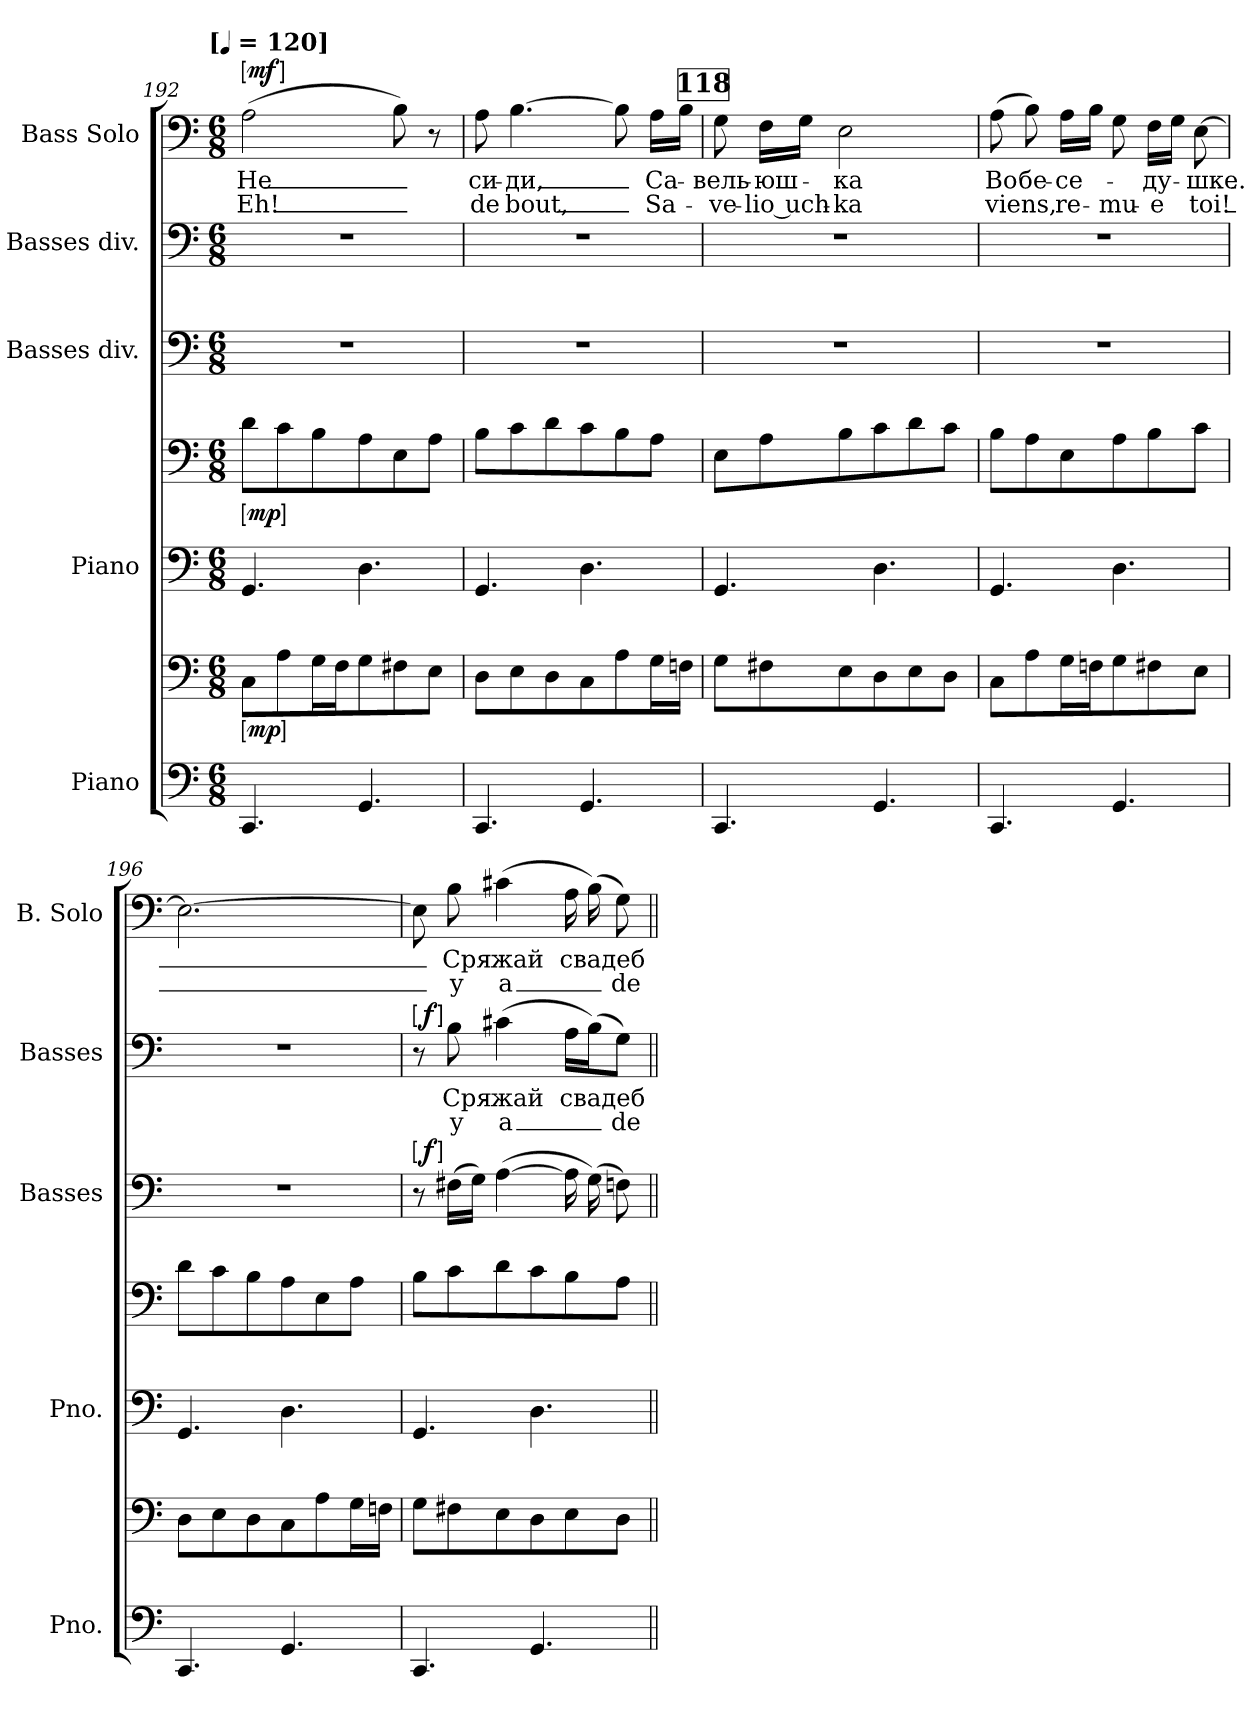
**kern	**kern	**dynam	**kern	**kern	**dynam	**kern	**dynam	**kern	**text	**text	**dynam	**kern	**text	**text	**dynam
*part5	*part5	*part5	*part4	*part4	*part4	*part3	*part3	*part2	*part2	*part2	*part2	*part1	*part1	*part1	*part1
*staff7	*staff6	*staff6/7	*staff5	*staff4	*staff4/5	*staff3	*staff3	*staff2	*staff2	*staff2	*staff2	*staff1	*staff1	*staff1	*staff1
*I"Piano	*	*	*I"Piano	*	*	*I"Basses div.	*	*I"Basses div.	*	*	*	*I"Bass Solo	*	*	*
*I'Pno.	*	*	*I'Pno.	*	*	*I'Basses	*	*I'Basses	*	*	*	*I'B. Solo	*	*	*
*clefF4	*clefF4	*	*clefF4	*clefF4	*	*clefF4	*	*clefF4	*	*	*	*clefF4	*	*	*
*k[]	*k[]	*	*k[]	*k[]	*	*k[]	*	*k[]	*	*	*	*k[]	*	*	*
*C:	*C:	*	*C:	*C:	*	*C:	*	*C:	*	*	*	*C:	*	*	*
!!LO:TX:omd:t=[[quarter] = 120]
*M6/8	*M6/8	*	*M6/8	*M6/8	*	*M6/8	*	*M6/8	*	*	*	*M6/8	*	*	*
*MM120	*MM120	*	*MM120	*MM120	*	*MM120	*	*MM120	*	*	*	*MM120	*	*	*
=192	=192	=192	=192	=192	=192	=192	=192	=192	=192	=192	=192	=192	=192	=192	=192
!	!	!LO:DY:ed=brack	!	!	!LO:DY:ed=brack	!	!	!	!	!	!	!	!	!LO:LY:i	!LO:DY:a:ed=brack
4.CC	8CL	mp	4.GG	8dL	mp	4%3r	.	4%3r	.	.	.	(2A	Не_	Eh!_	mf
.	8A	.	.	8c	.	.	.	.	.	.	.	.	.	.	.
.	16GL	.	.	8B	.	.	.	.	.	.	.	.	.	.	.
.	16FJ	.	.	.	.	.	.	.	.	.	.	.	.	.	.
4.GG	8G	.	4.D	8A	.	.	.	.	.	.	.	.	.	.	.
.	8F#X	.	.	8E	.	.	.	.	.	.	.	8B)	.	.	.
.	8EJ	.	.	8AJ	.	.	.	.	.	.	.	8r	.	.	.
=193	=193	=193	=193	=193	=193	=193	=193	=193	=193	=193	=193	=193	=193	=193	=193
!	!	!	!	!	!	!	!	!	!	!	!	!	!	!LO:LY:i	!
4.CC	8DL	.	4.GG	8BL	.	4%3r	.	4%3r	.	.	.	8A	си-	de	.
!	!	!	!	!	!	!	!	!	!	!	!	!	!	!LO:LY:i	!
.	8E	.	.	8c	.	.	.	.	.	.	.	[4.B	-ди,_	bout,_	.
.	8D	.	.	8d	.	.	.	.	.	.	.	.	.	.	.
4.GG	8C	.	4.D	8c	.	.	.	.	.	.	.	.	.	.	.
.	8A	.	.	8B	.	.	.	.	.	.	.	8B]	.	.	.
!	!	!	!	!	!	!	!	!	!	!	!	!	!	!LO:LY:i	!
.	16GL	.	.	8AJ	.	.	.	.	.	.	.	16ALL	Са-	Sa-	.
.	16FniJJ	.	.	.	.	.	.	.	.	.	.	16BJJ	.	.	.
!!LO:REH:place=s1:t=118
=194	=194	=194	=194	=194	=194	=194	=194	=194	=194	=194	=194	=194	=194	=194	=194
!	!	!	!	!	!	!	!	!	!	!	!	!	!	!LO:LY:i	!
4.CC	8GL	.	4.GG	8EL	.	4%3r	.	4%3r	.	.	.	8G	-вель-	-ve-	.
!	!	!	!	!	!	!	!	!	!	!	!	!	!	!LO:LY:i	!
.	8F#X	.	.	8A	.	.	.	.	.	.	.	16FLL	-юш-	-lio uch-	.
.	.	.	.	.	.	.	.	.	.	.	.	16GJJ	.	.	.
!	!	!	!	!	!	!	!	!	!	!	!	!	!	!LO:LY:i	!
.	8E	.	.	8B	.	.	.	.	.	.	.	2E	-ка	-ka	.
4.GG	8D	.	4.D	8c	.	.	.	.	.	.	.	.	.	.	.
.	8E	.	.	8d	.	.	.	.	.	.	.	.	.	.	.
.	8DJ	.	.	8cJ	.	.	.	.	.	.	.	.	.	.	.
=195	=195	=195	=195	=195	=195	=195	=195	=195	=195	=195	=195	=195	=195	=195	=195
!	!	!	!	!	!	!	!	!	!	!	!	!	!	!LO:LY:i	!
4.CC	8CL	.	4.GG	8BL	.	4%3r	.	4%3r	.	.	.	(8A	Во	viens,	.
.	8A	.	.	8A	.	.	.	.	.	.	.	8B)	бе-	.	.
!	!	!	!	!	!	!	!	!	!	!	!	!	!	!LO:LY:i	!
.	16GL	.	.	8E	.	.	.	.	.	.	.	16ALL	-сe-	re-	.
.	16FniJ	.	.	.	.	.	.	.	.	.	.	16BJJ	.	.	.
!	!	!	!	!	!	!	!	!	!	!	!	!	!	!LO:LY:i	!
4.GG	8G	.	4.D	8A	.	.	.	.	.	.	.	8G	.	-mu-	.
!	!	!	!	!	!	!	!	!	!	!	!	!	!	!LO:LY:i	!
.	8F#X	.	.	8B	.	.	.	.	.	.	.	16FLL	-ду-	-e	.
.	.	.	.	.	.	.	.	.	.	.	.	16GJJ	.	.	.
!	!	!	!	!	!	!	!	!	!	!	!	!	!	!LO:LY:i	!
.	8EJ	.	.	8cJ	.	.	.	.	.	.	.	[8E	-шке._	toi!_	.
=196	=196	=196	=196	=196	=196	=196	=196	=196	=196	=196	=196	=196	=196	=196	=196
4.CC	8DL	.	4.GG	8dL	.	4%3r	.	4%3r	.	.	.	2.E_	.	.	.
.	8E	.	.	8c	.	.	.	.	.	.	.	.	.	.	.
.	8D	.	.	8B	.	.	.	.	.	.	.	.	.	.	.
4.GG	8C	.	4.D	8A	.	.	.	.	.	.	.	.	.	.	.
.	8A	.	.	8E	.	.	.	.	.	.	.	.	.	.	.
.	16GL	.	.	8AJ	.	.	.	.	.	.	.	.	.	.	.
.	16FniJJ	.	.	.	.	.	.	.	.	.	.	.	.	.	.
=197	=197	=197	=197	=197	=197	=197	=197	=197	=197	=197	=197	=197	=197	=197	=197
!	!	!	!	!	!	!	!LO:DY:a:ed=brack	!	!	!	!LO:DY:a:ed=brack	!	!	!	!
4.CC	8GL	.	4.GG	8BL	.	8r	f	8r	.	.	f	8E]	.	.	.
!	!	!	!	!	!	!	!	!	!	!LO:LY:i	!	!	!	!LO:LY:i	!
.	8F#X	.	.	8c	.	(16F#XLL	.	8B	Сря-	y	.	8B	Сря-	y	.
.	.	.	.	.	.	16GJJ)	.	.	.	.	.	.	.	.	.
!	!	!	!	!	!	!	!	!	!	!LO:LY:i	!	!	!	!LO:LY:i	!
.	8E	.	.	8d	.	(<[4A	.	(<4c#X	-жай	a_	.	(<4c#X	-жай	a_	.
4.GG	8D	.	4.D	8c	.	.	.	.	.	.	.	.	.	.	.
.	8E	.	.	8B	.	16A]	.	16A\LL	свадеб -	.	.	16A	свадеб -	.	.
.	.	.	.	.	.	(16G)	.	(16B\J)	.	.	.	(16B)	.	.	.
!	!	!	!	!	!	!	!	!	!	!LO:LY:i	!	!	!	!LO:LY:i	!
.	8DJ	.	.	8AJ	.	8Fn)	.	8G\J)	.	de	.	8G)	.	de	.
=||	=||	=||	=||	=||	=||	=||	=||	=||	=||	=||	=||	=||	=||	=||	=||
*-	*-	*-	*-	*-	*-	*-	*-	*-	*-	*-	*-	*-	*-	*-	*-
